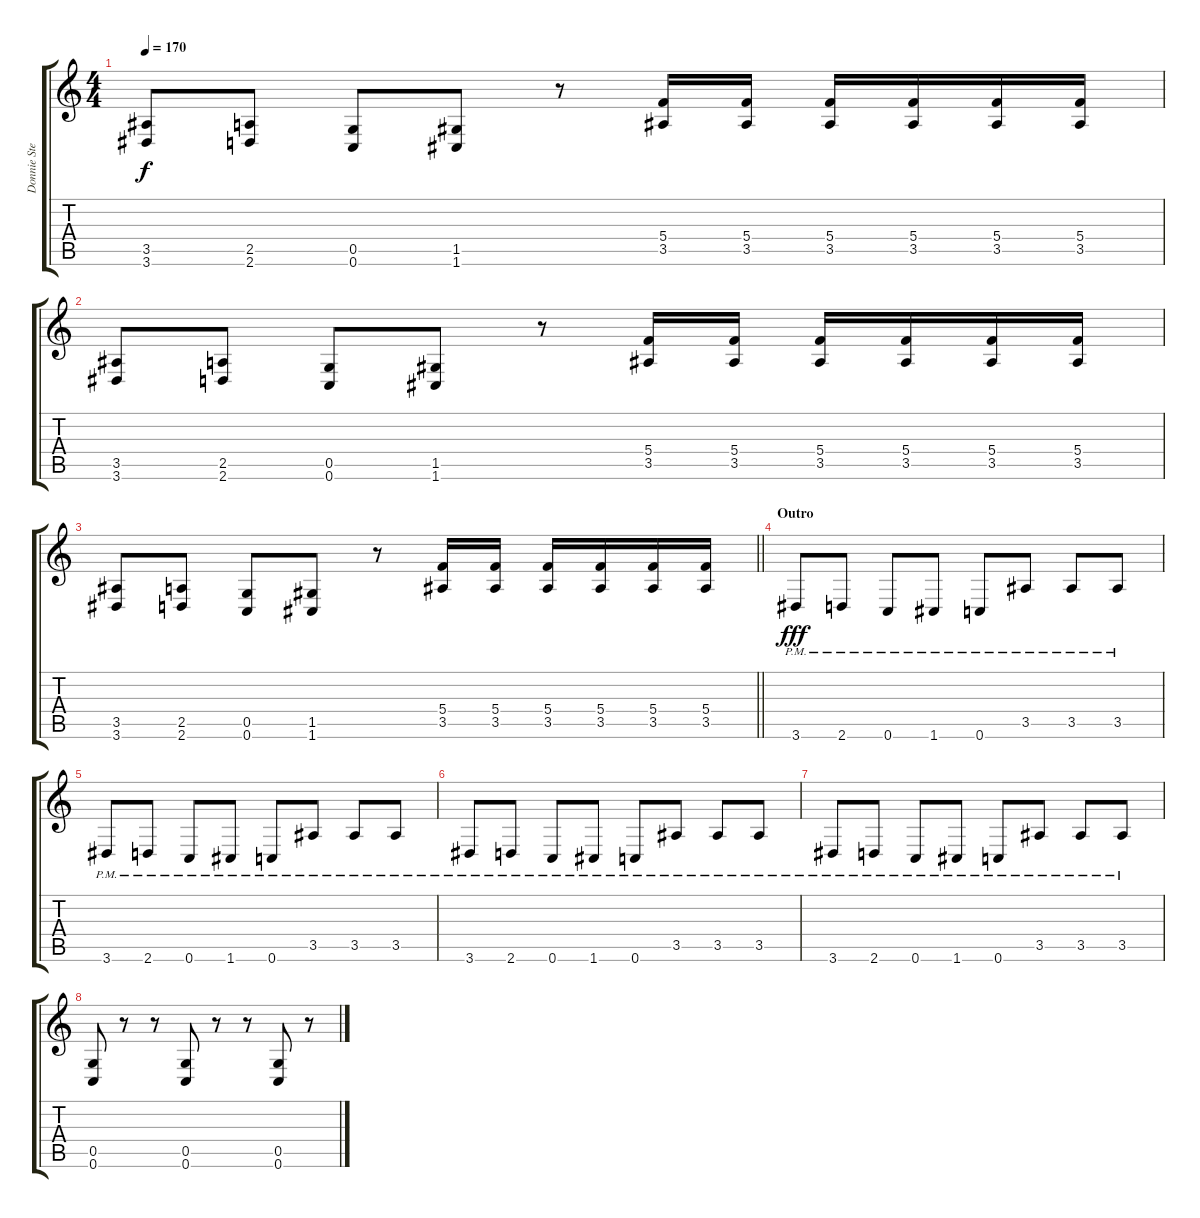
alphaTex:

\track ("Donnie Steele" "Donnie Ste") {instrument distortionguitar}
\staff {score tabs}
\tuning (D4 A3 F3 C3 G2 C2) {hide}
\ts (4 4)
\tempo 170
\clef g2
\ks c
(3.5 3.6).8{dy f} (2.5 2.6).8 (0.5 0.6).8 (1.5 1.6).8 r.8 (5.4 3.5).16 (5.4 3.5).16 (5.4 3.5).16 (5.4 3.5).16 (5.4 3.5).16 (5.4 3.5).16 |
(3.5 3.6).8 (2.5 2.6).8 (0.5 0.6).8 (1.5 1.6).8 r.8 (5.4 3.5).16 (5.4 3.5).16 (5.4 3.5).16 (5.4 3.5).16 (5.4 3.5).16 (5.4 3.5).16 |
\barLineRight lightlight
(3.5 3.6).8 (2.5 2.6).8 (0.5 0.6).8 (1.5 1.6).8 r.8 (5.4 3.5).16 (5.4 3.5).16 (5.4 3.5).16 (5.4 3.5).16 (5.4 3.5).16 (5.4 3.5).16 |
\section ("" "Outro")
3.6{pm}.8{dy fff} 2.6{pm}.8 0.6{pm}.8 1.6{pm}.8 0.6{pm}.8 3.5{pm}.8 3.5{pm}.8 3.5{pm}.8 |
3.6{pm}.8 2.6{pm}.8 0.6{pm}.8 1.6{pm}.8 0.6{pm}.8 3.5{pm}.8 3.5{pm}.8 3.5{pm}.8 |
3.6{pm}.8 2.6{pm}.8 0.6{pm}.8 1.6{pm}.8 0.6{pm}.8 3.5{pm}.8 3.5{pm}.8 3.5{pm}.8 |
3.6{pm}.8 2.6{pm}.8 0.6{pm}.8 1.6{pm}.8 0.6{pm}.8 3.5{pm}.8 3.5{pm}.8 3.5{pm}.8 |
(0.5 0.6).8 r.8 r.8 (0.5 0.6).8 r.8 r.8 (0.5 0.6).8 r.8
